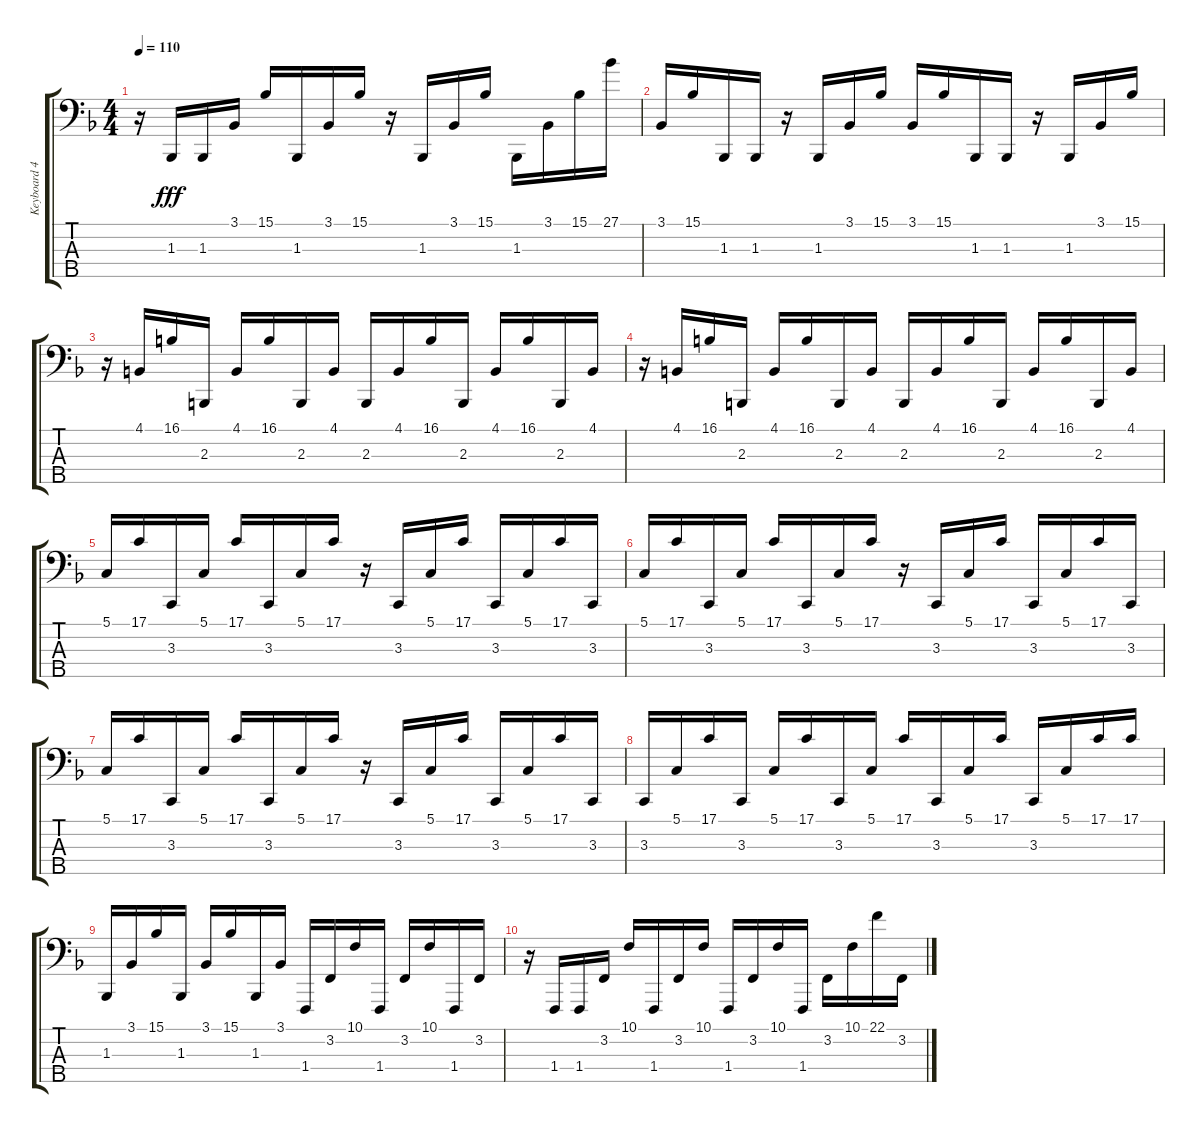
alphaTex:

\track ("Keyboard 4" "Keyboard 4") {instrument lead8bassandlead}
\staff {score tabs}
\tuning (G2 D2 A1 E1 B0) {hide}
\ts (4 4)
\tempo 110
\clef f4
\ks f
r.16{dy fff} 1.3.16 1.3.16 3.1.16 15.1.16 1.3.16 3.1.16 15.1.16 r.16 1.3.16 3.1.16 15.1.16 1.3.16 3.1.16 15.1.16 27.1.16 |
3.1.16 15.1.16 1.3.16 1.3.16 r.16 1.3.16 3.1.16 15.1.16 3.1.16 15.1.16 1.3.16 1.3.16 r.16 1.3.16 3.1.16 15.1.16 |
r.16 4.1.16 16.1.16 2.3.16 4.1.16 16.1.16 2.3.16 4.1.16 2.3.16 4.1.16 16.1.16 2.3.16 4.1.16 16.1.16 2.3.16 4.1.16 |
r.16 4.1.16 16.1.16 2.3.16 4.1.16 16.1.16 2.3.16 4.1.16 2.3.16 4.1.16 16.1.16 2.3.16 4.1.16 16.1.16 2.3.16 4.1.16 |
5.1.16 17.1.16 3.3.16 5.1.16 17.1.16 3.3.16 5.1.16 17.1.16 r.16 3.3.16 5.1.16 17.1.16 3.3.16 5.1.16 17.1.16 3.3.16 |
5.1.16 17.1.16 3.3.16 5.1.16 17.1.16 3.3.16 5.1.16 17.1.16 r.16 3.3.16 5.1.16 17.1.16 3.3.16 5.1.16 17.1.16 3.3.16 |
5.1.16 17.1.16 3.3.16 5.1.16 17.1.16 3.3.16 5.1.16 17.1.16 r.16 3.3.16 5.1.16 17.1.16 3.3.16 5.1.16 17.1.16 3.3.16 |
3.3.16 5.1.16 17.1.16 3.3.16 5.1.16 17.1.16 3.3.16 5.1.16 17.1.16 3.3.16 5.1.16 17.1.16 3.3.16 5.1.16 17.1.16 17.1.16 |
1.3.16 3.1.16 15.1.16 1.3.16 3.1.16 15.1.16 1.3.16 3.1.16 1.4.16 3.2.16 10.1.16 1.4.16 3.2.16 10.1.16 1.4.16 3.2.16 |
r.16 1.4.16 1.4.16 3.2.16 10.1.16 1.4.16 3.2.16 10.1.16 1.4.16 3.2.16 10.1.16 1.4.16 3.2.16 10.1.16 22.1.16 3.2.16
